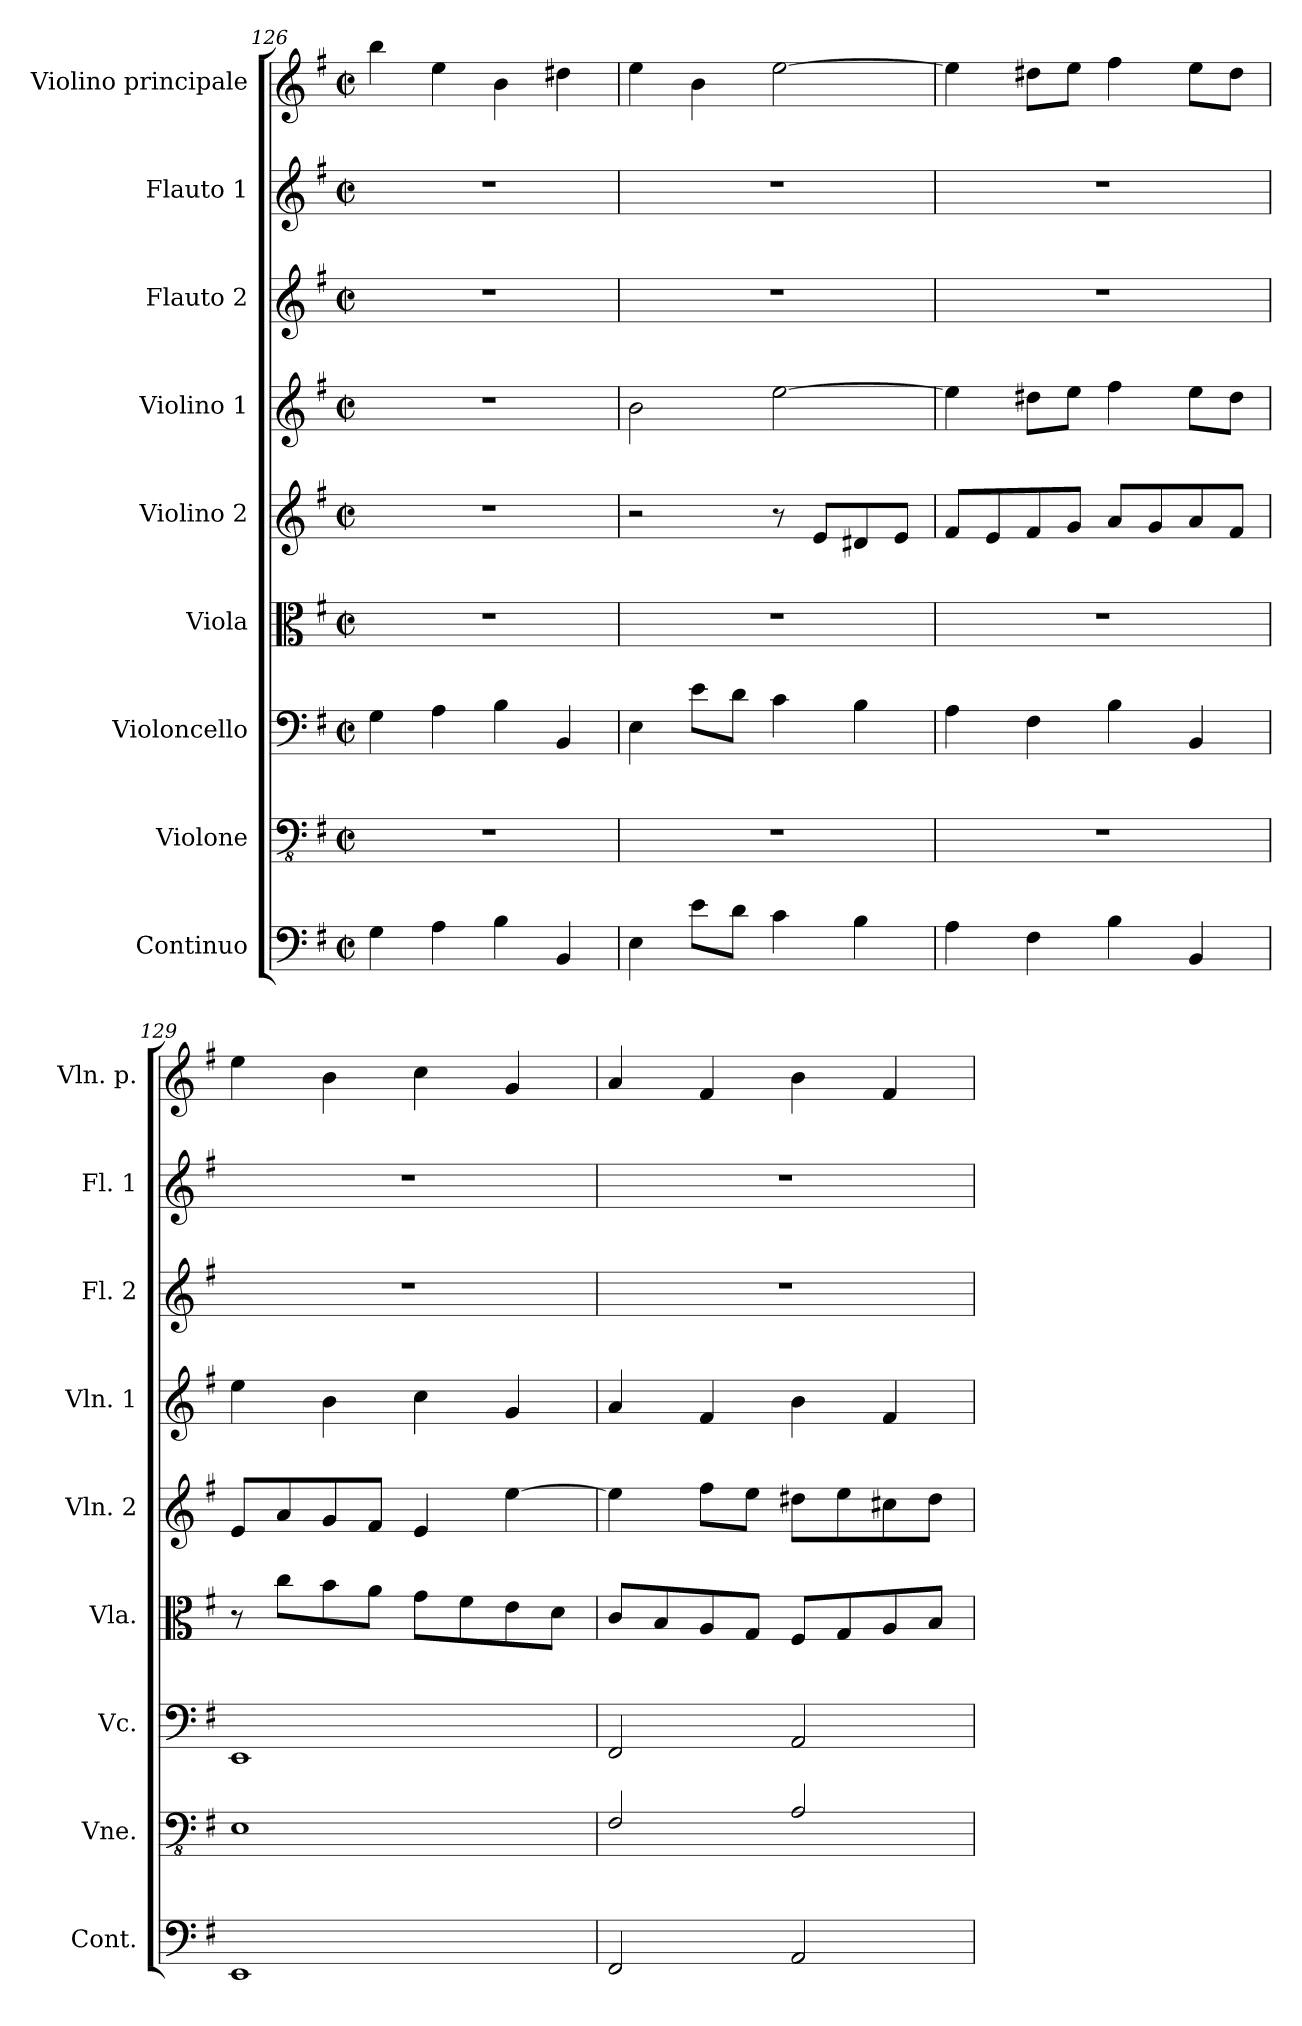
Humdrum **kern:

**kern	**kern	**kern	**kern	**kern	**kern	**kern	**kern	**kern
*part9	*part8	*part7	*part6	*part5	*part4	*part3	*part2	*part1
*staff9	*staff8	*staff7	*staff6	*staff5	*staff4	*staff3	*staff2	*staff1
*I"Continuo	*I"Violone	*I"Violoncello	*I"Viola	*I"Violino 2	*I"Violino 1	*I"Flauto 2	*I"Flauto 1	*I"Violino principale
*I'Cont.	*I'Vne.	*I'Vc.	*I'Vla.	*I'Vln. 2	*I'Vln. 1	*I'Fl. 2	*I'Fl. 1	*I'Vln. p.
*clefF4	*clefFv4	*clefF4	*clefC3	*clefG2	*clefG2	*clefG2	*clefG2	*clefG2
*	*ITrd7c12	*	*	*	*	*	*	*
*k[f#]	*k[f#]	*k[f#]	*k[f#]	*k[f#]	*k[f#]	*k[f#]	*k[f#]	*k[f#]
*M2/2	*M2/2	*M2/2	*M2/2	*M2/2	*M2/2	*M2/2	*M2/2	*M2/2
*met(c|)	*met(c|)	*met(c|)	*met(c|)	*met(c|)	*met(c|)	*met(c|)	*met(c|)	*met(c|)
=126	=126	=126	=126	=126	=126	=126	=126	=126
4G\	1r	4G\	1r	1r	1r	1r	1r	4bb\
4A\	.	4A\	.	.	.	.	.	4ee\
4B\	.	4B\	.	.	.	.	.	4b\
4BB/	.	4BB/	.	.	.	.	.	4dd#X\
=127	=127	=127	=127	=127	=127	=127	=127	=127
4E\	1r	4E\	1r	2r	2b\	1r	1r	4ee\
8e\L	.	8e\L	.	.	.	.	.	4b\
8d\J	.	8d\J	.	.	.	.	.	.
4c\	.	4c\	.	8r	[2ee\	.	.	[2ee\
.	.	.	.	8e/L	.	.	.	.
4B\	.	4B\	.	8d#X/	.	.	.	.
.	.	.	.	8e/J	.	.	.	.
=128	=128	=128	=128	=128	=128	=128	=128	=128
4A\	1r	4A\	1r	8f#/L	4ee\]	1r	1r	4ee\]
.	.	.	.	8e/	.	.	.	.
4F#\	.	4F#\	.	8f#/	8dd#X\L	.	.	8dd#X\L
.	.	.	.	8g/J	8ee\J	.	.	8ee\J
4B\	.	4B\	.	8a/L	4ff#\	.	.	4ff#\
.	.	.	.	8g/	.	.	.	.
4BB/	.	4BB/	.	8a/	8ee\L	.	.	8ee\L
.	.	.	.	8f#/J	8dd#\J	.	.	8dd#\J
=129	=129	=129	=129	=129	=129	=129	=129	=129
1EE	1EEE	1EE	8r	8e/L	4ee\	1r	1r	4ee\
.	.	.	8cc\L	8a/	.	.	.	.
.	.	.	8b\	8g/	4b\	.	.	4b\
.	.	.	8a\J	8f#/J	.	.	.	.
.	.	.	8g\L	4e/	4cc\	.	.	4cc\
.	.	.	8f#\	.	.	.	.	.
.	.	.	8e\	[4ee\	4g/	.	.	4g/
.	.	.	8d\J	.	.	.	.	.
=130	=130	=130	=130	=130	=130	=130	=130	=130
2FF#/	2FFF#/	2FF#/	8c/L	4ee\]	4a/	1r	1r	4a/
.	.	.	8B/	.	.	.	.	.
.	.	.	8A/	8ff#\L	4f#/	.	.	4f#/
.	.	.	8G/J	8ee\J	.	.	.	.
2AA/	2AAA/	2AA/	8F#/L	8dd#X\L	4b\	.	.	4b\
.	.	.	8G/	8ee\	.	.	.	.
.	.	.	8A/	8cc#X\	4f#/	.	.	4f#/
.	.	.	8B/J	8dd#\J	.	.	.	.
=	=	=	=	=	=	=	=	=
*-	*-	*-	*-	*-	*-	*-	*-	*-
